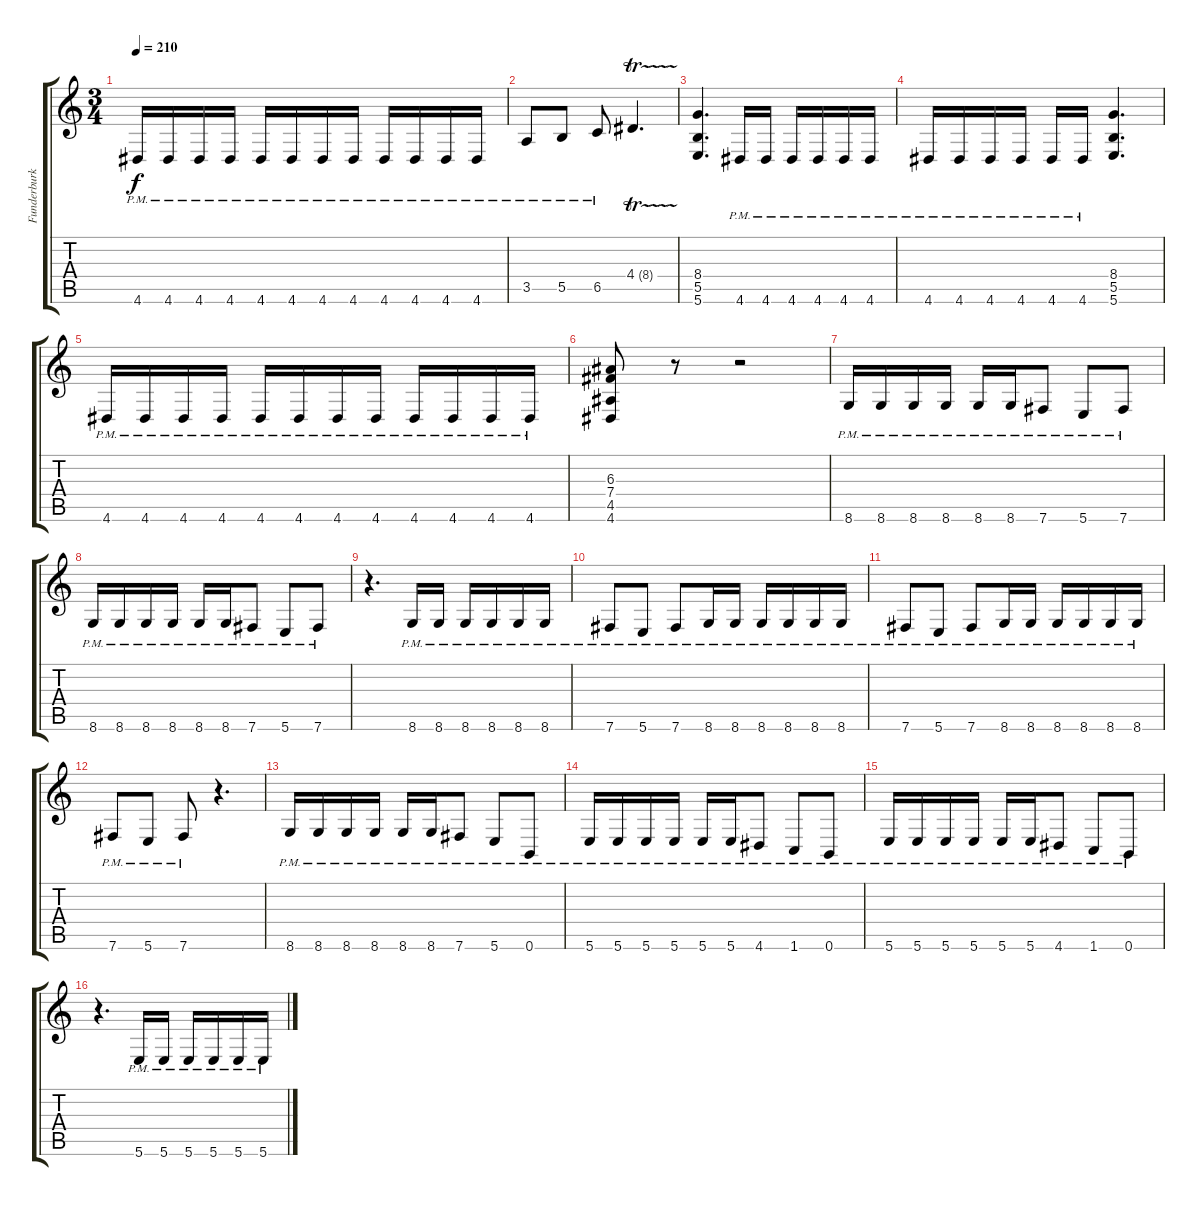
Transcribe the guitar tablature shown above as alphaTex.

\track ("Funderburk Rhythm" "Funderburk") {instrument overdrivenguitar}
\staff {score tabs}
\tuning (Db4 Ab3 E3 B2 Gb2 B1) {hide}
\ts (3 4)
\tempo 210
\clef g2
\ks c
4.6{pm}.16{dy f} 4.6{pm}.16 4.6{pm}.16 4.6{pm}.16 4.6{pm}.16 4.6{pm}.16 4.6{pm}.16 4.6{pm}.16 4.6{pm}.16 4.6{pm}.16 4.6{pm}.16 4.6{pm}.16 |
3.5{pm}.8 5.5{pm}.8 6.5{pm}.8 4.4{tr (8 16)}.4{d} |
(8.4 5.5 5.6).4{d} 4.6{pm}.16 4.6{pm}.16 4.6{pm}.16 4.6{pm}.16 4.6{pm}.16 4.6{pm}.16 |
4.6{pm}.16 4.6{pm}.16 4.6{pm}.16 4.6{pm}.16 4.6{pm}.16 4.6{pm}.16 (8.4 5.5 5.6).4{d} |
4.6{pm}.16 4.6{pm}.16 4.6{pm}.16 4.6{pm}.16 4.6{pm}.16 4.6{pm}.16 4.6{pm}.16 4.6{pm}.16 4.6{pm}.16 4.6{pm}.16 4.6{pm}.16 4.6{pm}.16 |
(6.3 7.4 4.5 4.6).8 r.8 r.2 |
8.6{pm}.16 8.6{pm}.16 8.6{pm}.16 8.6{pm}.16 8.6{pm}.16 8.6{pm}.16 7.6{pm}.8 5.6{pm}.8 7.6{pm}.8 |
8.6{pm}.16 8.6{pm}.16 8.6{pm}.16 8.6{pm}.16 8.6{pm}.16 8.6{pm}.16 7.6{pm}.8 5.6{pm}.8 7.6{pm}.8 |
r.4{d} 8.6{pm}.16 8.6{pm}.16 8.6{pm}.16 8.6{pm}.16 8.6{pm}.16 8.6{pm}.16 |
7.6{pm}.8 5.6{pm}.8 7.6{pm}.8 8.6{pm}.16 8.6{pm}.16 8.6{pm}.16 8.6{pm}.16 8.6{pm}.16 8.6{pm}.16 |
7.6{pm}.8 5.6{pm}.8 7.6{pm}.8 8.6{pm}.16 8.6{pm}.16 8.6{pm}.16 8.6{pm}.16 8.6{pm}.16 8.6{pm}.16 |
7.6{pm}.8 5.6{pm}.8 7.6{pm}.8 r.4{d} |
8.6{pm}.16 8.6{pm}.16 8.6{pm}.16 8.6{pm}.16 8.6{pm}.16 8.6{pm}.16 7.6{pm}.8 5.6{pm}.8 0.6{pm}.8 |
5.6{pm}.16 5.6{pm}.16 5.6{pm}.16 5.6{pm}.16 5.6{pm}.16 5.6{pm}.16 4.6{pm}.8 1.6{pm}.8 0.6{pm}.8 |
5.6{pm}.16 5.6{pm}.16 5.6{pm}.16 5.6{pm}.16 5.6{pm}.16 5.6{pm}.16 4.6{pm}.8 1.6{pm}.8 0.6{pm}.8 |
r.4{d} 5.6{pm}.16 5.6{pm}.16 5.6{pm}.16 5.6{pm}.16 5.6{pm}.16 5.6{pm}.16
